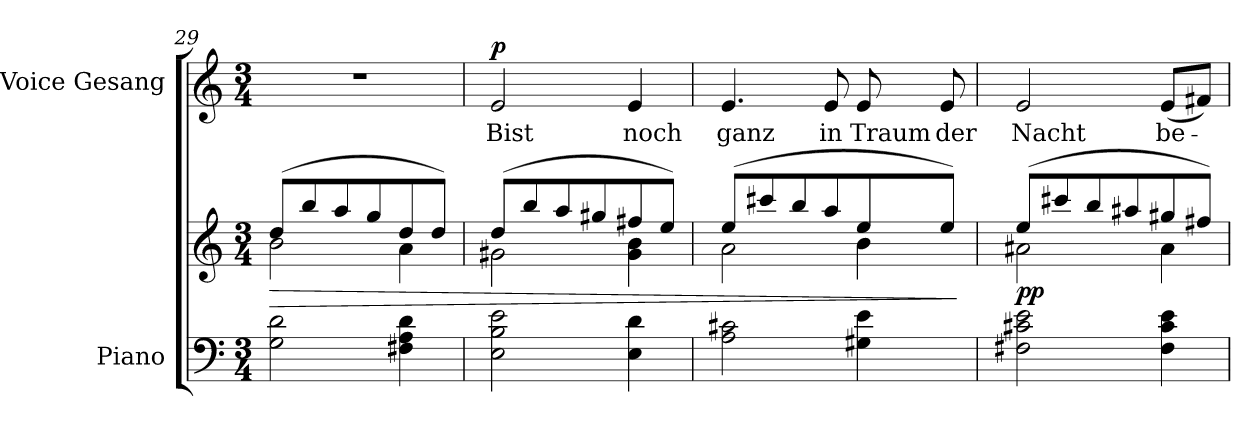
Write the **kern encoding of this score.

**kern	**kern	**dynam	**kern	**text	**dynam
*part2	*part2	*part2	*part1	*part1	*part1
*staff3	*staff2	*staff2/3	*staff1	*staff1	*staff1
*I"Piano	*	*	*I"Voice Gesang	*	*
*I'Pno	*	*	*	*	*
!!LO:LB:g=z
*clefF4	*clefG2	*	*clefG2	*	*
*k[]	*k[]	*	*k[]	*	*
*M3/4	*M3/4	*	*M3/4	*	*
*MM68	*MM68	*	*MM68	*	*
=29	=29	=29	=29	=29	=29
!	!	!LO:HP:b	!	!	!
*	*^	*	*	*	*
!	!	!	!LO:DY:n=1:b	!	!	!
!	!	!	!LO:DY:n=2:b	!	!	!
2G\ 2d\	(>8dd/L	2b\	> p other-dynamics	2.r	.	.
.	8bb/	.	.	.	.	.
.	8aa/	.	.	.	.	.
.	8gg/	.	.	.	.	.
4F#X\ 4A\ 4d\	8dd/	4a\	.	.	.	.
.	8dd/J)	.	.	.	.	.
=30	=30	=30	=30	=30	=30	=30
!	!	!	!	!	!LO:LY:b	!LO:DY:a
2E\ 2B\ 2e\	(>8dd/L	2g#X\	.	2e/	Bist	p
.	8bb/	.	.	.	.	.
.	8aa/	.	.	.	.	.
.	8gg#X/	.	.	.	.	.
!	!	!	!	!	!LO:LY:b	!
4E\ 4d\	8ff#X/	4g#\ 4b\	.	4e/	noch	.
.	8ee/J)	.	.	.	.	.
=31	=31	=31	=31	=31	=31	=31
!	!	!	!	!	!LO:LY:b	!
2A\ 2c#X\	(>8ee/L	2a\	.	4.e/	ganz	.
.	8ccc#X/	.	.	.	.	.
.	8bb/	.	.	.	.	.
!	!	!	!	!	!LO:LY:b	!
.	8aa/	.	.	8e/	in	.
!	!	!	!	!	!LO:LY:b	!
4G#X\ 4e\	8ee/	4b\	.	8e/	Traum	.
!	!	!	!	!	!LO:LY:b	!
.	8ee/J)	.	.	8e/	der	.
*	*v	*v	*	*	*	*
.	.	]	.	.	.
=32	=32	=32	=32	=32	=32
*	*^	*	*	*	*
!	!	!	!LO:DY:b	!	!LO:LY:b	!
2F#X\ 2c#X\ 2e\	(>8ee/L	2a#X\	pp	2e/	Nacht	.
.	8ccc#X/	.	.	.	.	.
.	8bb/	.	.	.	.	.
.	8aa#X/	.	.	.	.	.
!	!	!	!	!	!LO:LY:b	!
4F#\ 4c#\ 4e\	8gg#X/	4a#\	.	(<8e/L	be-	.
.	8ff#X/J)	.	.	8f#X/J)	.	.
*	*v	*v	*	*	*	*
=	=	=	=	=	=
*-	*-	*-	*-	*-	*-
